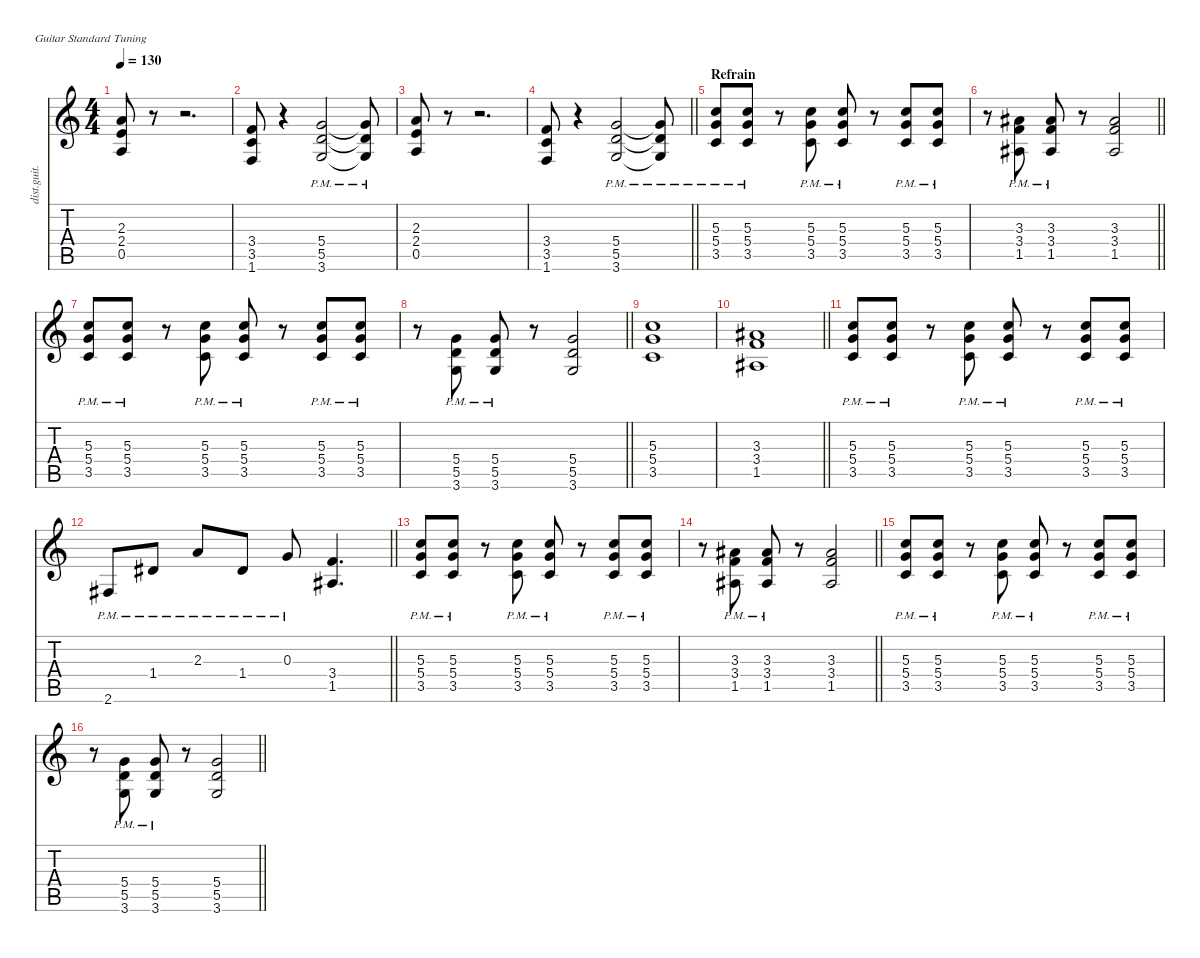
\defaultSystemsLayout 4
\hideDynamics
\bracketExtendMode nobrackets
\track ("Hichem" "dist.guit.") {solo instrument distortionguitar}
\staff {score tabs}
\tuning (E4 B3 G3 D3 A2 E2)
\ts (4 4)
\tempo 130
\clef g2
\ks c
(2.3 2.4 0.5).8{dy f beam Up} r.8{beam Down} r.2{d beam Down} |
(1.6 3.5 3.4).8{dy mf beam Up} r.4{beam Down} (5.4 5.5 3.6{pm}).2{dy f beam Up} (5.4{t} 5.5{t} 3.6{pm t}).8{beam Up} |
(2.3 2.4 0.5).8{beam Up} r.8{beam Down} r.2{d beam Down} |
\barLineRight lightlight
(1.6 3.5 3.4).8{dy mf beam Up} r.4{beam Down} (5.4 5.5 3.6{pm}).2{dy f beam Up} (5.4{t} 5.5{t} 3.6{pm t}).8{beam Up} |
\section ("" "Refrain")
(5.3{pm} 5.4{pm} 3.5{pm}).8{beam Up} (5.3{pm} 5.4{pm} 3.5{pm}).8{beam Up} r.8{beam Down} (5.3{pm} 5.4{pm} 3.5{pm}).8{beam Up} (5.3{pm} 5.4{pm} 3.5{pm}).8{beam Up} r.8{beam Down} (5.3{pm} 5.4{pm} 3.5{pm}).8{beam Up} (5.3{pm} 5.4{pm} 3.5{pm}).8{beam Up} |
\barLineRight lightlight
r.8{beam Down} (3.3{acc #} 3.4{pm} 1.5{pm acc #}).8{beam Up} (3.3{acc #} 3.4{pm} 1.5{pm acc #}).8{beam Up} r.8{beam Down} (3.3{acc #} 3.4 1.5{acc #}).2{beam Up} |
(5.3{pm} 5.4{pm} 3.5{pm}).8{beam Up} (5.3{pm} 5.4{pm} 3.5{pm}).8{beam Up} r.8{beam Down} (5.3{pm} 5.4{pm} 3.5{pm}).8{beam Up} (5.3{pm} 5.4{pm} 3.5{pm}).8{beam Up} r.8{beam Down} (5.3{pm} 5.4{pm} 3.5{pm}).8{beam Up} (5.3{pm} 5.4{pm} 3.5{pm}).8{beam Up} |
\barLineRight lightlight
r.8{beam Down} (5.4{pm} 5.5{pm} 3.6).8{beam Up} (5.4{pm} 5.5{pm} 3.6).8{beam Up} r.8{beam Down} (5.4 5.5 3.6).2{beam Up} |
(5.3 5.4 3.5).1{beam Up} |
\barLineRight lightlight
(3.3{acc #} 3.4 1.5{acc #}).1{beam Up} |
(5.3{pm} 5.4{pm} 3.5{pm}).8{beam Up} (5.3{pm} 5.4{pm} 3.5{pm}).8{beam Up} r.8{beam Down} (5.3{pm} 5.4{pm} 3.5{pm}).8{beam Up} (5.3{pm} 5.4{pm} 3.5{pm}).8{beam Up} r.8{beam Down} (5.3{pm} 5.4{pm} 3.5{pm}).8{beam Up} (5.3{pm} 5.4{pm} 3.5{pm}).8{beam Up} |
\barLineRight lightlight
2.6{pm acc #}.8{beam Up} 1.4{pm acc #}.8{beam Up} 2.3{pm}.8{beam Up} 1.4{pm acc #}.8{beam Up} 0.3{pm}.8{beam Up} (3.4 1.5{acc #}).4{d beam Up} |
(5.3{pm} 5.4{pm} 3.5{pm}).8{beam Up} (5.3{pm} 5.4{pm} 3.5{pm}).8{beam Up} r.8{beam Down} (5.3{pm} 5.4{pm} 3.5{pm}).8{beam Up} (5.3{pm} 5.4{pm} 3.5{pm}).8{beam Up} r.8{beam Down} (5.3{pm} 5.4{pm} 3.5{pm}).8{beam Up} (5.3{pm} 5.4{pm} 3.5{pm}).8{beam Up} |
\barLineRight lightlight
r.8{beam Down} (3.3{acc #} 3.4{pm} 1.5{pm acc #}).8{beam Up} (3.3{acc #} 3.4{pm} 1.5{pm acc #}).8{beam Up} r.8{beam Down} (3.3{acc #} 3.4 1.5{acc #}).2{beam Up} |
(5.3{pm} 5.4{pm} 3.5{pm}).8{beam Up} (5.3{pm} 5.4{pm} 3.5{pm}).8{beam Up} r.8{beam Down} (5.3{pm} 5.4{pm} 3.5{pm}).8{beam Up} (5.3{pm} 5.4{pm} 3.5{pm}).8{beam Up} r.8{beam Down} (5.3{pm} 5.4{pm} 3.5{pm}).8{beam Up} (5.3{pm} 5.4{pm} 3.5{pm}).8{beam Up} |
\barLineRight lightlight
r.8{beam Down} (5.4{pm} 5.5{pm} 3.6).8{beam Up} (5.4{pm} 5.5{pm} 3.6).8{beam Up} r.8{beam Down} (5.4 5.5 3.6).2{beam Up}
